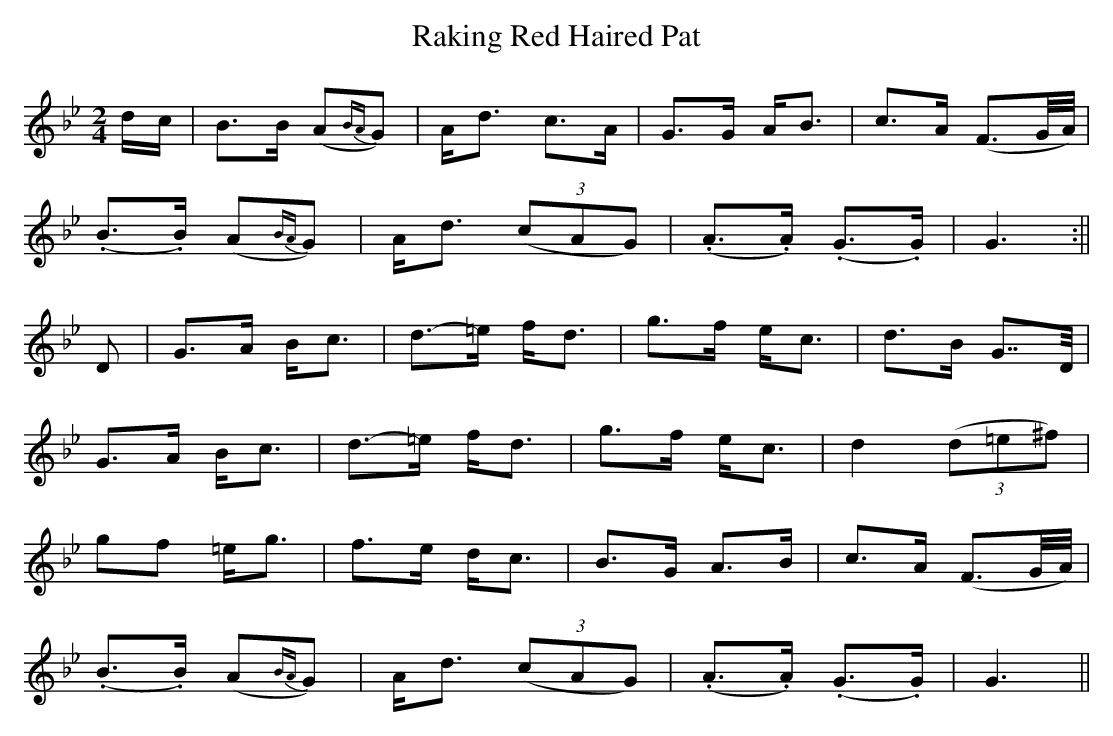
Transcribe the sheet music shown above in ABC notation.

X:1
T: Raking Red Haired Pat
M: 2/4
L: 1/8
K: Gm
d/2-c/2 | B>B (A{BA}G) | A-<d c>A | G>G A-<B | c>-A (F3/2G/4A/4) |
(.B>.B) (A{BA}G) | A-<d (3(cAG) | (.A>.A) (.G>.G) | G3 :||
D | G>-A B-<c | d>-=e f-<d | g>-f e-<c | d>-B G>>D |
G>-A B-<c | d>-=e f-<d | g>-f e-<c | d2 (3(d=e^f) |
g.-f =e-<g | f>-e d-<c | B>-G A>-B | c>-A (F3/2G/4A/4) |
(.B>.B) (A{BA}G) | A-<d (3(cAG) | (.A>.A) (.G>.G) | G3 ||
